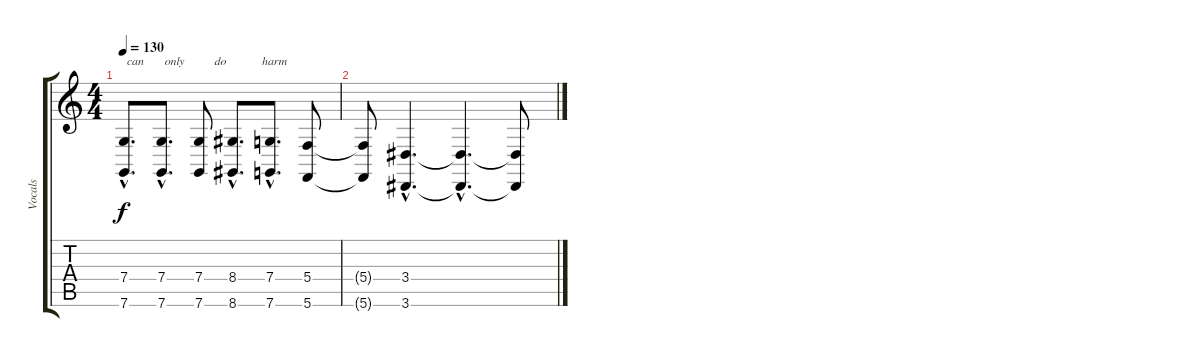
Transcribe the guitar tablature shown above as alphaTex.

\track ("Vocals" "Vocals") {instrument lead2sawtooth}
\staff {score tabs}
\tuning (D4 A3 F3 C3 G2 C2) {hide}
\ts (4 4)
\tempo 130
\clef g2
\ks c
(7.4{hac} 7.6{hac}).8{d txt " can       only          do            harm" dy f} (7.4{hac} 7.6{hac}).8{d} (7.4 7.6).8 (8.4{hac} 8.6{hac}).8{d} (7.4{hac} 7.6{hac}).8{d} (5.4 5.6).8 |
(5.4{t} 5.6{t}).8 (3.4{hac} 3.6{hac}).4{d} (3.4{hac t} 3.6{hac t}).4{d} (3.4{t} 3.6{t}).8
